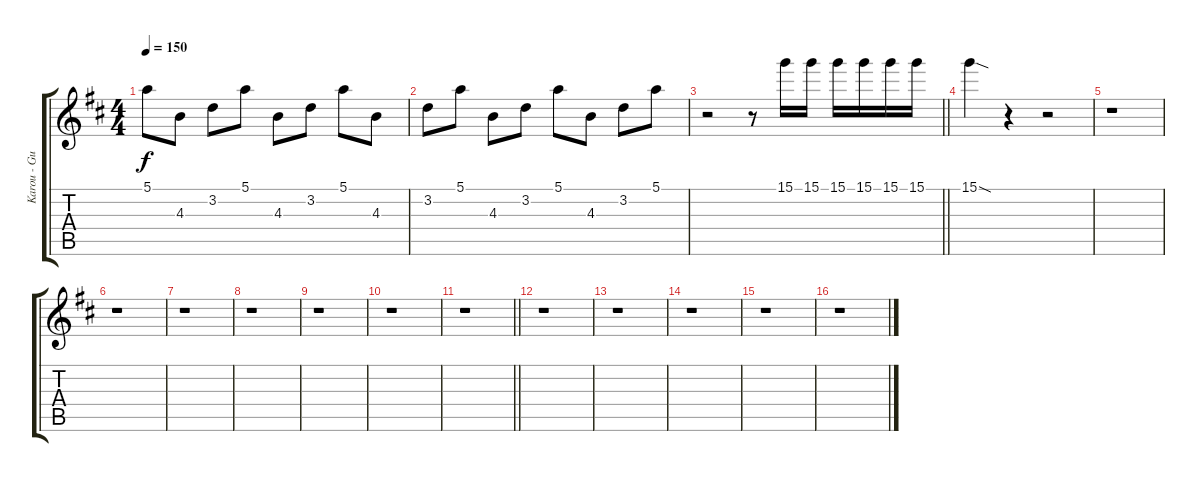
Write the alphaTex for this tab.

\track ("Karou - Guitar 2(Intro)" "Karou - Gu") {instrument acousticguitarsteel}
\staff {score tabs}
\tuning (E4 B3 G3 D3 A2 E2) {hide}
\ts (4 4)
\tempo 150
\clef g2
\ks d
5.1.8{dy f instrument acousticguitarsteel} 4.3.8 3.2.8 5.1.8 4.3.8 3.2.8 5.1.8 4.3.8 |
3.2.8 5.1.8 4.3.8 3.2.8 5.1.8 4.3.8 3.2.8 5.1.8 |
\barLineRight lightlight
r.2 r.8 15.1.16 15.1.16 15.1.16 15.1.16 15.1.16 15.1.16 |
15.1{sod}.4 r.4 r.2 |
r.1 |
r.1 |
r.1 |
r.1 |
r.1 |
r.1 |
\barLineRight lightlight
r.1 |
r.1 |
r.1 |
r.1 |
r.1 |
r.1
